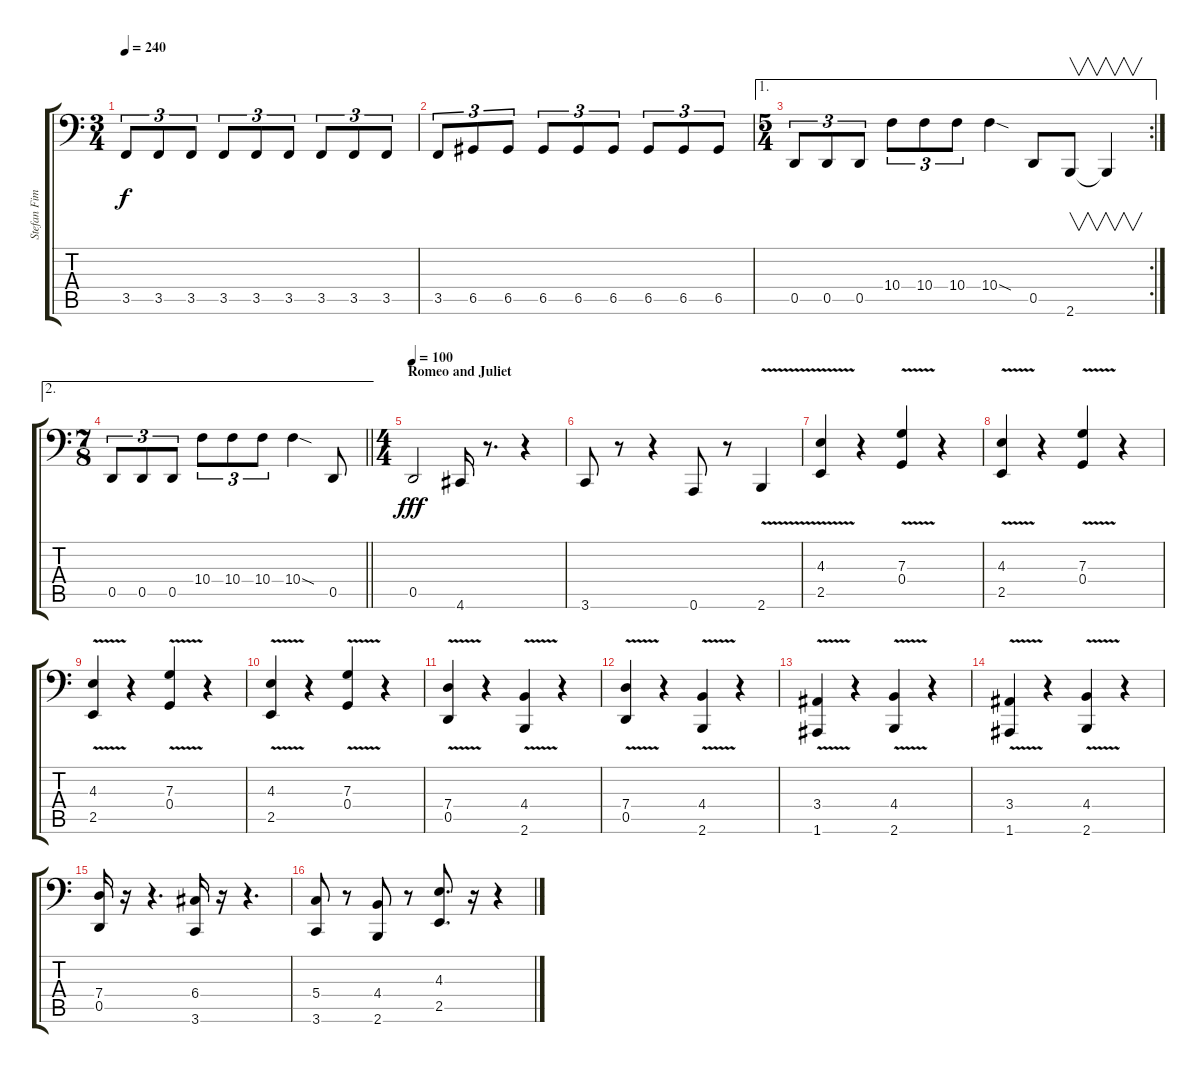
\track ("Stefan Fimmers" "Stefan Fim") {instrument electricbassfinger}
\staff {score tabs}
\tuning (A2 F2 C2 G1 D1 A0) {hide}
\ts (3 4)
\tempo 240
\clef f4
\ks c
3.5.8{tu (3 2) dy f} 3.5.8{tu (3 2)} 3.5.8{tu (3 2)} 3.5.8{tu (3 2)} 3.5.8{tu (3 2)} 3.5.8{tu (3 2)} 3.5.8{tu (3 2)} 3.5.8{tu (3 2)} 3.5.8{tu (3 2)} |
3.5.8{tu (3 2)} 6.5.8{tu (3 2)} 6.5.8{tu (3 2)} 6.5.8{tu (3 2)} 6.5.8{tu (3 2)} 6.5.8{tu (3 2)} 6.5.8{tu (3 2)} 6.5.8{tu (3 2)} 6.5.8{tu (3 2)} |
\ae 1
\rc 2
\ts (5 4)
0.5.8{tu (3 2)} 0.5.8{tu (3 2)} 0.5.8{tu (3 2)} 10.4.8{tu (3 2)} 10.4.8{tu (3 2)} 10.4.8{tu (3 2)} 10.4{sod}.4 0.5.8 2.6.8{v} 2.6{t}.4{v} |
\ae 2
\ts (7 8)
\barLineRight lightlight
0.5.8{tu (3 2)} 0.5.8{tu (3 2)} 0.5.8{tu (3 2)} 10.4.8{tu (3 2)} 10.4.8{tu (3 2)} 10.4.8{tu (3 2)} 10.4{sod}.4 0.5.8 |
\ts (4 4)
\section ("" "Romeo and Juliet")
\tempo 100
0.5.2{dy fff} 4.6.16 r.8{d} r.4 |
3.6.8 r.8 r.4 0.6.8 r.8 2.6{v}.4 |
(4.3{v} 2.5{v}).4 r.4 (7.3{v} 0.4{v}).4 r.4 |
(4.3{v} 2.5{v}).4 r.4 (7.3{v} 0.4{v}).4 r.4 |
(4.3{v} 2.5{v}).4 r.4 (7.3{v} 0.4{v}).4 r.4 |
(4.3{v} 2.5{v}).4 r.4 (7.3{v} 0.4{v}).4 r.4 |
(7.4{v} 0.5{v}).4 r.4 (4.4{v} 2.6{v}).4 r.4 |
(7.4{v} 0.5{v}).4 r.4 (4.4{v} 2.6{v}).4 r.4 |
(3.4{v} 1.6{v}).4 r.4 (4.4{v} 2.6{v}).4 r.4 |
(3.4{v} 1.6{v}).4 r.4 (4.4{v} 2.6{v}).4 r.4 |
(7.4 0.5).16 r.16 r.4{d} (6.4 3.6).16 r.16 r.4{d} |
(5.4 3.6).8 r.8 (4.4 2.6).8 r.8 (4.3 2.5).8{d} r.16 r.4
